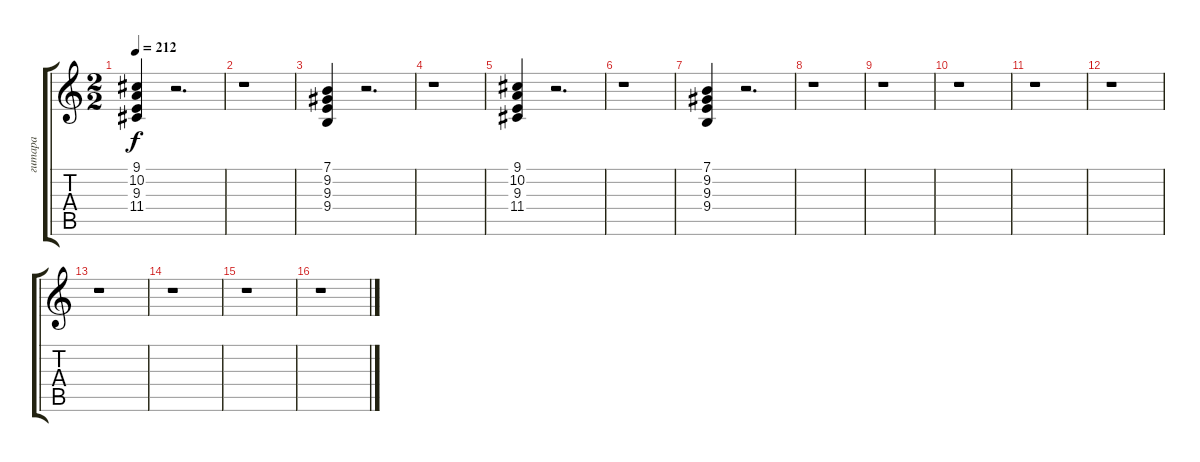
\track ("гитара" "гитара") {instrument acousticgrandpiano}
\staff {score tabs}
\tuning (E4 B3 G3 D3 A2 E2) {hide}
\ts (2 2)
\tempo 212
\clef g2
\ks c
(9.1 10.2 9.3 11.4).4{dy f instrument acousticgrandpiano} r.2{d} |
r.1 |
(7.1 9.2 9.3 9.4).4 r.2{d} |
r.1 |
(9.1 10.2 9.3 11.4).4 r.2{d} |
r.1 |
(7.1 9.2 9.3 9.4).4 r.2{d} |
r.1 |
r.1 |
r.1 |
r.1 |
r.1 |
r.1 |
r.1 |
r.1 |
r.1
